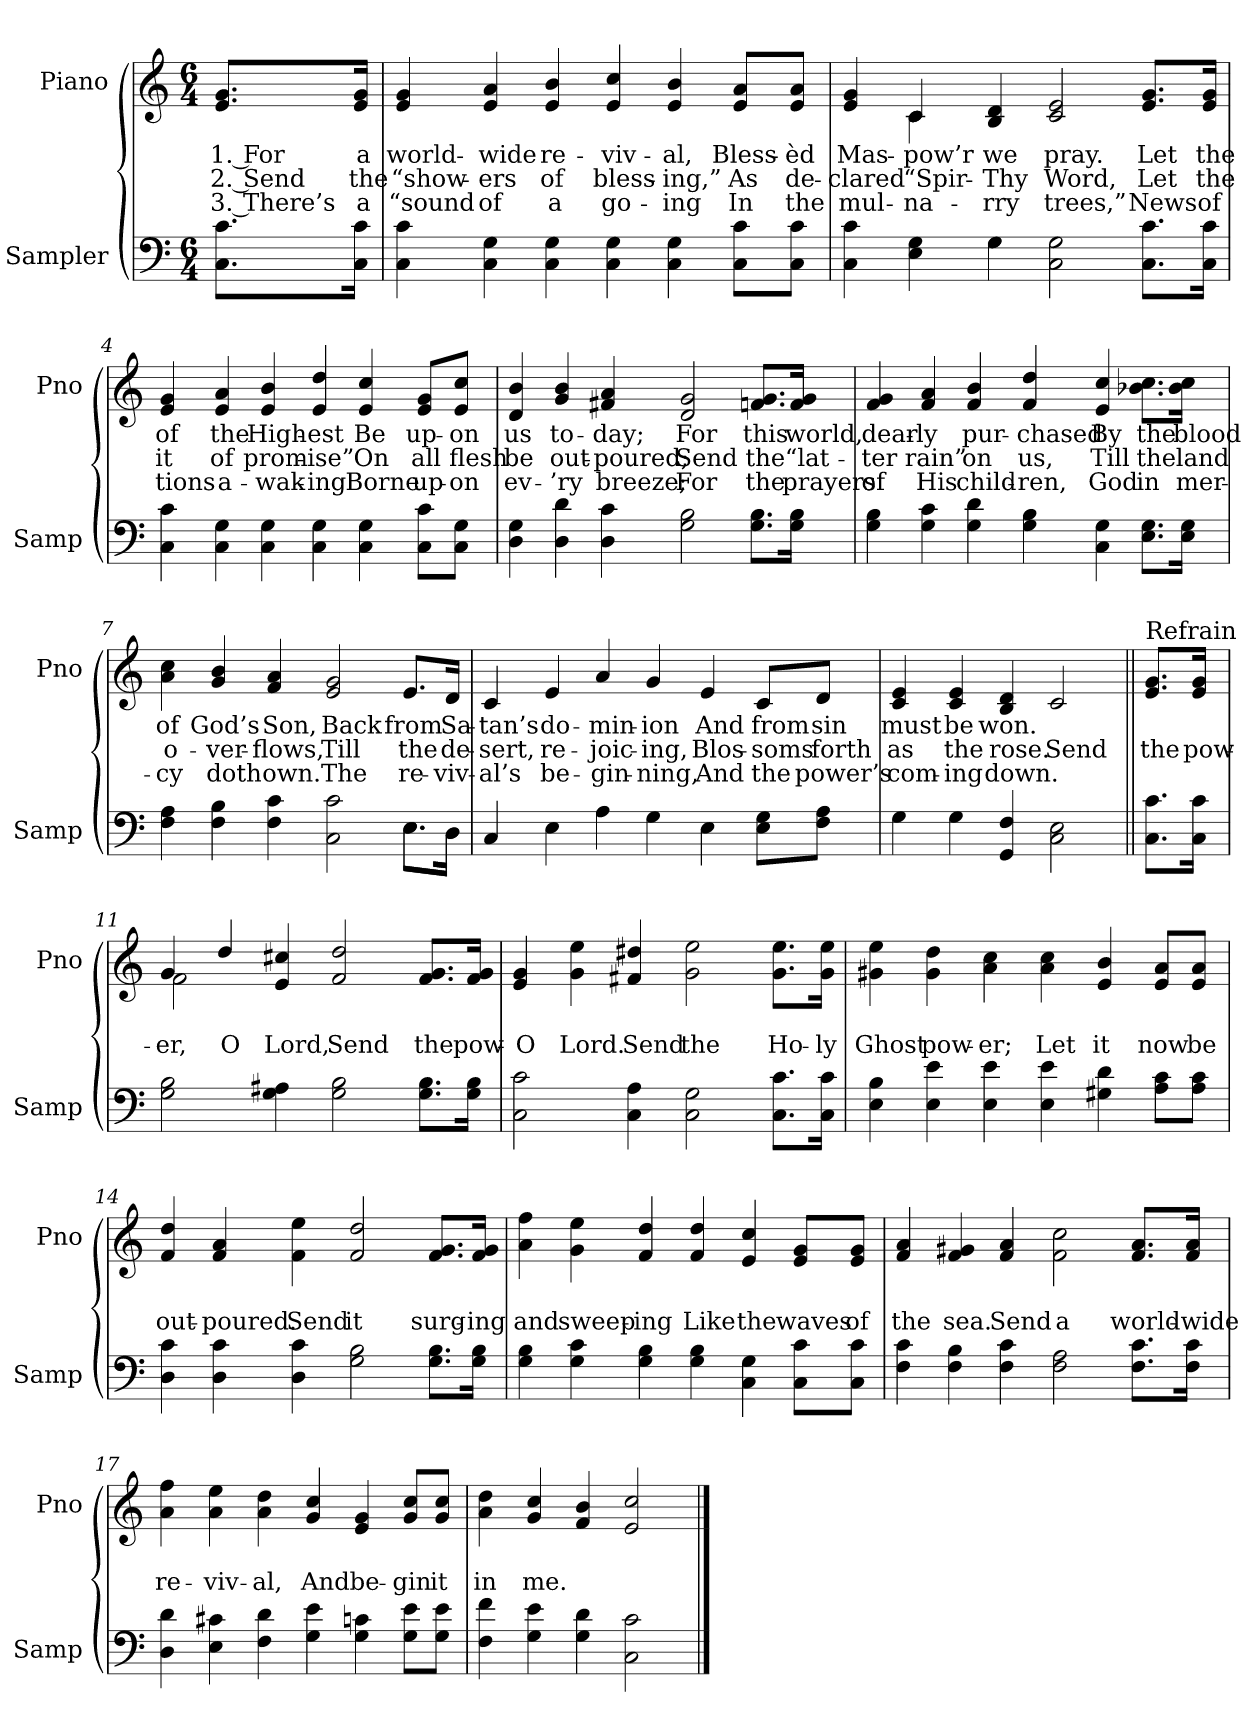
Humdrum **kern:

**kern	**kern	**text	**text	**text
*part2	*part1	*part1	*part1	*part1
*staff2	*staff1	*staff1	*staff1	*staff1
*I"Sampler	*I"Piano	*	*	*
*I'Samp	*I'Pno	*	*	*
*clefF4	*clefG2	*	*	*
*M6/4	*M6/4	*	*	*
=1	=1	=1	=1	=1
8.C\ 8.c\L	8.e/ 8.g/L	1. For	2. Send	3. There’s
16C\ 16c\Jk	16e/ 16g/Jk	a	the	a
=2	=2	=2	=2	=2
4C 4c	4e 4g	world-	“show-	“sound
4C 4G	4e 4a	-wide	-ers	of
4C 4G	4e 4b	re-	of	a
4C 4G	4e 4cc	-viv-	bless-	go-
4C 4G	4e 4b	-al,	-ing,”	-ing
8C\ 8c\L	8e/ 8a/L	Bless-	As	In
8C\ 8c\J	8e/ 8a/J	-èd	de-	the
=3	=3	=3	=3	=3
*^	*^	*	*	*
4C 4c	2ryy	4e 4g	4ryy	Mas-	-clared	mul-
4E 4G	.	4c/	4c	pow’r	“Spir-	na-
4G\	4G	4B/ 4d/	1ryy	we	Thy	-rry
2C 2G	2.ryy	2c/ 2e/	.	pray.	Word,	trees,”
8.C\ 8.c\L	.	8.e/ 8.g/L	.	Let	Let	News
16C\ 16c\Jk	.	16e/ 16g/Jk	.	the	the	of
*v	*v	*	*	*	*	*
*	*v	*v	*	*	*
=4	=4	=4	=4	=4
4C 4c	4e 4g	of	-it	-tions
4C 4G	4e 4a	the	of	a-
4C 4G	4e 4b	High-	prom-	-wak-
4C 4G	4e 4dd	-est	-ise”	-ing
4C 4G	4e 4cc	Be	On	Borne
8C\ 8c\L	8e/ 8g/L	up-	all	up-
8C\ 8G\J	8e/ 8cc/J	-on	flesh	-on
=5	=5	=5	=5	=5
4D 4G	4d 4b	us	be	ev-
4D 4d	4g 4b	to-	out-	-’ry
4D 4c	4f#X 4a	-day;	-poured;	breeze;
2G 2B	2d 2g	For	Send	For
8.G\ 8.B\L	8.fn/ 8.g/L	this	the	the
16G\ 16B\Jk	16f/ 16g/Jk	world,	“lat-	prayers
=6	=6	=6	=6	=6
4G 4B	4f 4g	dear-	-ter	of
4G 4c	4f 4a	-ly	rain”	His
4G 4d	4f 4b	pur-	on	child-
4G 4B	4f 4dd	-chased	us,	-ren,
4C 4G	4e 4cc	By	Till	God
8.E\ 8.G\L	8.b-X\ 8.cc\L	the	the	in
16E\ 16G\Jk	16b-\ 16cc\Jk	blood	land	mer-
=7	=7	=7	=7	=7
*^	*	*	*	*
4F 4A	4ryy	4a 4cc	of	o-	-cy
*v	*v	*	*	*	*
4F 4B	4g 4b	God’s	-ver-	doth
4F 4c	4f 4a	Son,	-flows,	own.
2C 2c	2e 2g	Back	Till	The
*^	*	*	*	*
8.E\L	8.E\L	8.e/L	from	the	re-
16D\Jk	16D\Jk	16d/Jk	Sa-	de-	-viv-
*v	*v	*	*	*	*
=8	=8	=8	=8	=8
4C	4c	-tan’s	-sert,	-al’s
4E	4e	do-	re-	be-
4A	4a	-min-	-joic-	-gin-
4G	4g	-ion	-ing,	-ning,
4E	4e	And	Blos-	And
8E\ 8G\L	8c/L	from	-soms	the
8F\ 8A\J	8d/J	sin	forth	power’s
=9	=9	=9	=9	=9
4G	4c 4e	must	as	com-
4G	4c 4e	be	the	-ing
4GG 4F	4B 4d	won.	rose.	down.
2C 2E	2c	.	Send	.
=10||	=10||	=10||	=10||	=10||
!	!LO:TX:t=Refrain	!	!	!
8.C\ 8.c\L	8.e/ 8.g/L	.	the	.
16C\ 16c\Jk	16e/ 16g/Jk	.	pow-	.
=11	=11	=11	=11	=11
*	*^	*	*	*
2G 2B	4g/	2f	.	-er,	.
.	4dd/	.	.	O	.
4G 4A#X	4e 4cc#X	1ryy	.	Lord,	.
2G 2B	2f 2dd	.	.	Send	.
8.G\ 8.B\L	8.f/ 8.g/L	.	.	the	.
16G\ 16B\Jk	16f/ 16g/Jk	.	.	pow-	.
*	*v	*v	*	*	*
=12	=12	=12	=12	=12
2C 2c	4e 4g	.	O	.
.	4g 4ee	.	Lord.	.
4C 4A	4f#X 4dd#X	.	Send	.
2C 2G	2g 2ee	.	the	.
8.C\ 8.c\L	8.g\ 8.ee\L	.	Ho-	.
16C\ 16c\Jk	16g\ 16ee\Jk	.	-ly	.
=13	=13	=13	=13	=13
4E 4B	4g#X 4ee	.	Ghost	.
4E 4e	4g# 4dd	.	pow-	.
4E 4e	4a 4cc	.	-er;	.
4E 4e	4a 4cc	.	Let	.
4G#X 4d	4e 4b	.	it	.
8A\ 8c\L	8e/ 8a/L	.	now	.
8A\ 8c\J	8e/ 8a/J	.	be	.
=14	=14	=14	=14	=14
4D 4c	4f 4dd	.	out-	.
4D 4c	4f 4a	.	-poured.	.
4D 4c	4f 4ee	.	Send	.
2G 2B	2f 2dd	.	it	.
8.G\ 8.B\L	8.f/ 8.g/L	.	surg-	.
16G\ 16B\Jk	16f/ 16g/Jk	.	-ing	.
=15	=15	=15	=15	=15
4G 4B	4a 4ff	.	and	.
4G 4c	4g 4ee	.	sweep-	.
4G 4B	4f 4dd	.	-ing	.
4G 4B	4f 4dd	.	Like	.
4C 4G	4e 4cc	.	the	.
8C\ 8c\L	8e/ 8g/L	.	waves	.
8C\ 8c\J	8e/ 8g/J	.	of	.
=16	=16	=16	=16	=16
4F 4c	4f 4a	.	the	.
4F 4B	4f 4g#X	.	sea.	.
4F 4c	4f 4a	.	Send	.
2F 2A	2f\ 2cc\	.	a	.
8.F\ 8.c\L	8.f/ 8.a/L	.	world-	.
16F\ 16c\Jk	16f/ 16a/Jk	.	-wide	.
=17	=17	=17	=17	=17
4D 4d	4a 4ff	.	re-	.
4E 4c#X	4a 4ee	.	-viv-	.
4F 4d	4a 4dd	.	-al,	.
4G 4e	4g 4cc	.	And	.
4G 4cn	4e 4g	.	be-	.
8G\ 8e\L	8g/ 8cc/L	.	-gin	.
8G\ 8e\J	8g/ 8cc/J	.	it	.
=18	=18	=18	=18	=18
4F 4f	4a 4dd	.	in	.
4G 4e	4g 4cc	.	me.	.
4G 4d	4f 4b	.	.	.
2C 2c	2e 2cc	.	.	.
==	==	==	==	==
*-	*-	*-	*-	*-
